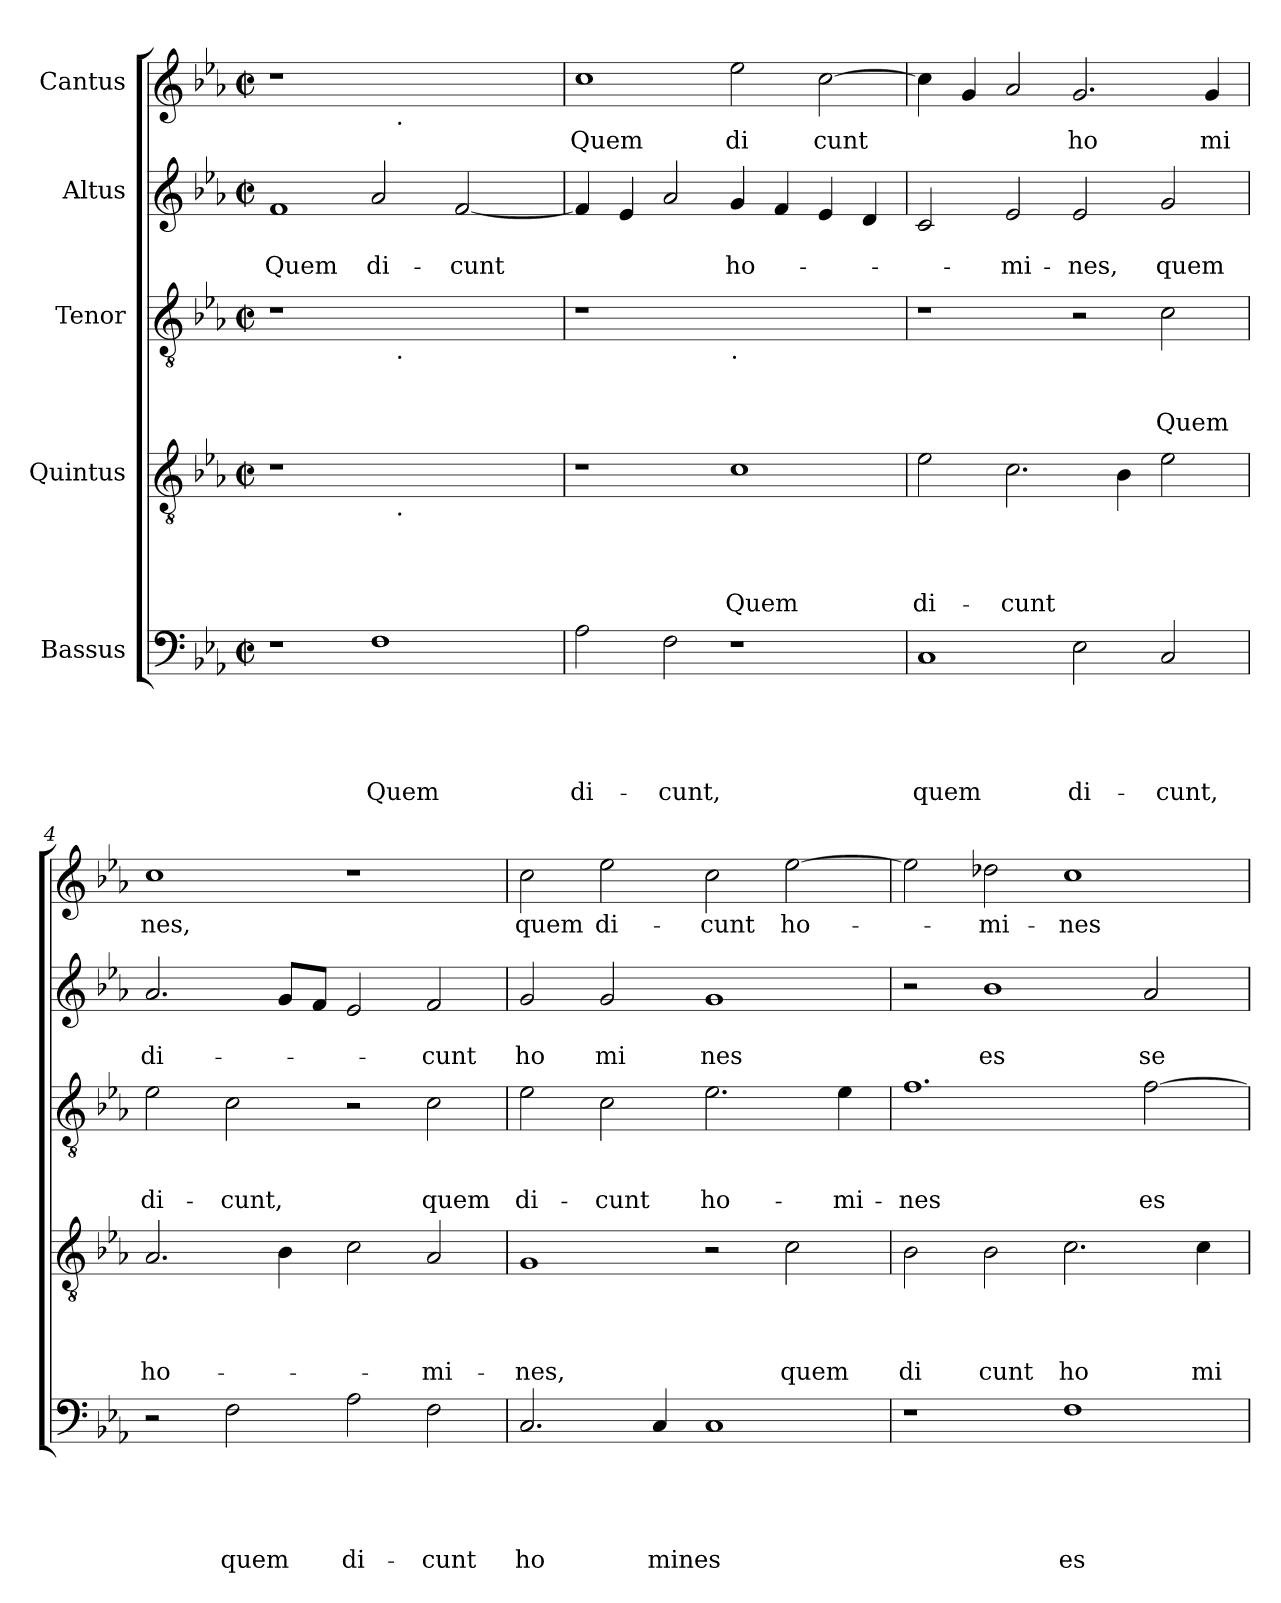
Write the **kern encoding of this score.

**kern	**text	**text	**text	**text	**text	**kern	**text	**text	**text	**text	**kern	**text	**text	**text	**kern	**text	**text	**kern	**text
*part5	*part5	*part5	*part5	*part5	*part5	*part4	*part4	*part4	*part4	*part4	*part3	*part3	*part3	*part3	*part2	*part2	*part2	*part1	*part1
*staff5	*staff5	*staff5	*staff5	*staff5	*staff5	*staff4	*staff4	*staff4	*staff4	*staff4	*staff3	*staff3	*staff3	*staff3	*staff2	*staff2	*staff2	*staff1	*staff1
*I"Bassus	*	*	*	*	*	*I"Quintus	*	*	*	*	*I"Tenor	*	*	*	*I"Altus	*	*	*I"Cantus	*
*clefF4	*	*	*	*	*	*clefGv2	*	*	*	*	*clefGv2	*	*	*	*clefG2	*	*	*clefG2	*
*k[b-e-a-]	*	*	*	*	*	*k[b-e-a-]	*	*	*	*	*k[b-e-a-]	*	*	*	*k[b-e-a-]	*	*	*k[b-e-a-]	*
*E-:	*	*	*	*	*	*E-:	*	*	*	*	*E-:	*	*	*	*E-:	*	*	*E-:	*
*M2/2	*	*	*	*	*	*M2/2	*	*	*	*	*M2/2	*	*	*	*M2/2	*	*	*M2/2	*
*met(c|)	*	*	*	*	*	*met(c|)	*	*	*	*	*met(c|)	*	*	*	*met(c|)	*	*	*met(c|)	*
=1	=1	=1	=1	=1	=1	=1	=1	=1	=1	=1	=1	=1	=1	=1	=1	=1	=1	=1	=1
!	!	!	!	!	!	!	!	!	!	!	!	!	!	!	!	!	!LO:LY:b	!	!
1r	.	.	.	.	.	1r	.	.	.	.	1r	.	.	.	1f	.	Quem	1r	.
!	!	!	!	!	!LO:LY:b	!	!	!	!	!	!	!	!	!	!	!	!LO:LY:b	!	!
1F	.	.	.	.	Quem	16.ryy	.	.	.	.	16.ryy	.	.	.	2a-/	.	di-	16.ryy	.
!	!	!	!	!	!	!	!	!	!	!	!	!	!	!	!	!	!	!LO:TX:b:t=.	!
!	!	!	!	!	!	!	!	!	!	!	!LO:TX:b:t=.	!	!	!	!	!	!	!	!
!	!	!	!	!	!	!LO:TX:b:t=.	!	!	!	!	!	!	!	!	!	!	!	!	!
.	.	.	.	.	.	2ryy	.	.	.	.	2ryy	.	.	.	.	.	.	2ryy	.
!	!	!	!	!	!	!	!	!	!	!	!	!	!	!	!	!	!LO:LY:b	!	!
.	.	.	.	.	.	.	.	.	.	.	.	.	.	.	[<2f/	.	-cunt	.	.
.	.	.	.	.	.	4ryy	.	.	.	.	4ryy	.	.	.	.	.	.	4ryy	.
.	.	.	.	.	.	8ryy	.	.	.	.	8ryy	.	.	.	.	.	.	8ryy	.
.	.	.	.	.	.	32ryy	.	.	.	.	32ryy	.	.	.	.	.	.	32ryy	.
=2	=2	=2	=2	=2	=2	=2	=2	=2	=2	=2	=2	=2	=2	=2	=2	=2	=2	=2	=2
!	!	!	!	!	!LO:LY:b	!	!	!	!	!	!	!	!	!	!	!	!	!	!LO:LY:b
2A-\	.	.	.	.	di-	1r	.	.	.	.	1r	.	.	.	4f/]	.	.	1cc	Quem
.	.	.	.	.	.	.	.	.	.	.	.	.	.	.	4e-/	.	.	.	.
!	!	!	!	!	!LO:LY:b	!	!	!	!	!	!	!	!	!	!	!	!	!	!
2F\	.	.	.	.	-cunt,	.	.	.	.	.	.	.	.	.	2a-/	.	.	.	.
!	!	!	!	!	!	!	!	!	!	!	!LO:TX:b:t=.	!	!	!	!	!	!	!	!
!	!	!	!	!	!	!	!	!	!	!LO:LY:b	!	!	!	!	!	!	!LO:LY:b	!	!LO:LY:b
1r	.	.	.	.	.	1c	.	.	.	Quem	1ryy	.	.	.	4g/	.	ho-	2ee-\	di
.	.	.	.	.	.	.	.	.	.	.	.	.	.	.	4f/	.	.	.	.
!	!	!	!	!	!	!	!	!	!	!	!	!	!	!	!	!	!	!	!LO:LY:b
.	.	.	.	.	.	.	.	.	.	.	.	.	.	.	4e-/	.	.	[>2cc\	cunt
.	.	.	.	.	.	.	.	.	.	.	.	.	.	.	4d/	.	.	.	.
=3	=3	=3	=3	=3	=3	=3	=3	=3	=3	=3	=3	=3	=3	=3	=3	=3	=3	=3	=3
!	!	!	!	!	!LO:LY:b	!	!	!	!	!LO:LY:b	!	!	!	!	!	!	!	!	!
1C	.	.	.	.	quem	2e-\	.	.	.	di-	1r	.	.	.	2c/	.	.	4cc\]	.
.	.	.	.	.	.	.	.	.	.	.	.	.	.	.	.	.	.	4g/	.
!	!	!	!	!	!	!	!	!	!	!LO:LY:b	!	!	!	!	!	!	!LO:LY:b	!	!
.	.	.	.	.	.	2.c\	.	.	.	-cunt	.	.	.	.	2e-/	.	-mi-	2a-/	.
!	!	!	!	!	!LO:LY:b	!	!	!	!	!	!	!	!	!	!	!	!LO:LY:b	!	!LO:LY:b
2E-\	.	.	.	.	di-	.	.	.	.	.	2r	.	.	.	2e-/	.	-nes,	2.g/	ho
.	.	.	.	.	.	4B-\	.	.	.	.	.	.	.	.	.	.	.	.	.
!	!	!	!	!	!LO:LY:b	!	!	!	!	!	!	!	!	!LO:LY:b	!	!	!LO:LY:b	!	!
2C/	.	.	.	.	-cunt,	2e-\	.	.	.	.	2c\	.	.	Quem	2g/	.	quem	.	.
!	!	!	!	!	!	!	!	!	!	!	!	!	!	!	!	!	!	!	!LO:LY:b
.	.	.	.	.	.	.	.	.	.	.	.	.	.	.	.	.	.	4g/	mi
=4	=4	=4	=4	=4	=4	=4	=4	=4	=4	=4	=4	=4	=4	=4	=4	=4	=4	=4	=4
!	!	!	!	!	!	!	!	!	!	!LO:LY:b	!	!	!	!LO:LY:b	!	!	!LO:LY:b	!	!LO:LY:b
2r	.	.	.	.	.	2.A-/	.	.	.	ho-	2e-\	.	.	di-	2.a-/	.	di-	1cc	nes,
!	!	!	!	!	!LO:LY:b	!	!	!	!	!	!	!	!	!LO:LY:b	!	!	!	!	!
2F\	.	.	.	.	quem	.	.	.	.	.	2c\	.	.	-cunt,	.	.	.	.	.
.	.	.	.	.	.	4B-\	.	.	.	.	.	.	.	.	8g/L	.	.	.	.
.	.	.	.	.	.	.	.	.	.	.	.	.	.	.	8f/J	.	.	.	.
!	!	!	!	!	!LO:LY:b	!	!	!	!	!	!	!	!	!	!	!	!	!	!
2A-\	.	.	.	.	di-	2c\	.	.	.	.	2r	.	.	.	2e-/	.	.	1r	.
!	!	!	!	!	!LO:LY:b	!	!	!	!	!LO:LY:b	!	!	!	!LO:LY:b	!	!	!LO:LY:b	!	!
2F\	.	.	.	.	-cunt	2A-/	.	.	.	-mi-	2c\	.	.	quem	2f/	.	-cunt	.	.
!!LO:LB:g=z
=5	=5	=5	=5	=5	=5	=5	=5	=5	=5	=5	=5	=5	=5	=5	=5	=5	=5	=5	=5
!	!	!	!	!	!LO:LY:b	!	!	!	!	!LO:LY:b	!	!	!	!LO:LY:b	!	!	!LO:LY:b	!	!LO:LY:b
2.C/	.	.	.	.	ho	1G	.	.	.	-nes,	2e-\	.	.	di-	2g/	.	ho	2cc\	quem
!	!	!	!	!	!	!	!	!	!	!	!	!	!	!LO:LY:b	!	!	!LO:LY:b	!	!LO:LY:b
.	.	.	.	.	.	.	.	.	.	.	2c\	.	.	-cunt	2g/	.	mi	2ee-\	di-
!	!	!	!	!	!LO:LY:b	!	!	!	!	!	!	!	!	!	!	!	!	!	!
4C/	.	.	.	.	mines	.	.	.	.	.	.	.	.	.	.	.	.	.	.
!	!	!	!	!	!	!	!	!	!	!	!	!	!	!LO:LY:b	!	!	!LO:LY:b	!	!LO:LY:b
1C	.	.	.	.	.	2r	.	.	.	.	2.e-\	.	.	ho-	1g	.	nes	2cc\	-cunt
!	!	!	!	!	!	!	!	!	!	!LO:LY:b	!	!	!	!	!	!	!	!	!LO:LY:b
.	.	.	.	.	.	2c\	.	.	.	quem	.	.	.	.	.	.	.	[>2ee-\	ho-
!	!	!	!	!	!	!	!	!	!	!	!	!	!	!LO:LY:b	!	!	!	!	!
.	.	.	.	.	.	.	.	.	.	.	4e-\	.	.	-mi-	.	.	.	.	.
=6	=6	=6	=6	=6	=6	=6	=6	=6	=6	=6	=6	=6	=6	=6	=6	=6	=6	=6	=6
!	!	!	!	!	!	!	!	!	!	!LO:LY:b	!	!	!	!LO:LY:b	!	!	!	!	!
1r	.	.	.	.	.	2B-\	.	.	.	di	1.f	.	.	-nes	2r	.	.	2ee-\]	.
!	!	!	!	!	!	!	!	!	!	!LO:LY:b	!	!	!	!	!	!	!LO:LY:b	!	!LO:LY:b
.	.	.	.	.	.	2B-\	.	.	.	cunt	.	.	.	.	1b-	.	es	2dd-X\	-mi-
!	!	!	!	!	!LO:LY:b	!	!	!	!	!LO:LY:b	!	!	!	!	!	!	!	!	!LO:LY:b
1F	.	.	.	.	es	2.c\	.	.	.	ho	.	.	.	.	.	.	.	1cc	-nes
!	!	!	!	!	!	!	!	!	!	!	!	!	!	!LO:LY:b	!	!	!LO:LY:b	!	!
.	.	.	.	.	.	.	.	.	.	.	[>2f\	.	.	es-	2a-/	.	se	.	.
!	!	!	!	!	!	!	!	!	!	!LO:LY:b	!	!	!	!	!	!	!	!	!
.	.	.	.	.	.	4c\	.	.	.	mi	.	.	.	.	.	.	.	.	.
=	=	=	=	=	=	=	=	=	=	=	=	=	=	=	=	=	=	=	=
*-	*-	*-	*-	*-	*-	*-	*-	*-	*-	*-	*-	*-	*-	*-	*-	*-	*-	*-	*-
